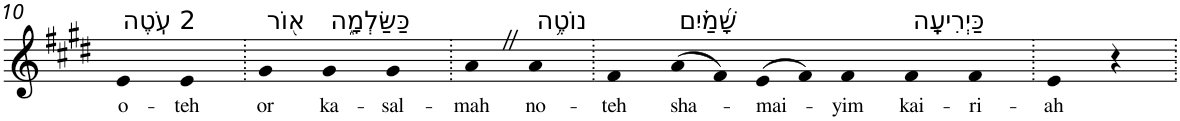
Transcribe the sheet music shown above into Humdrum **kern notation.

**kern	**text
*part1	*part1
*staff1	*staff1
*I"Piano	*
*I'Pno	*
!!LO:PB:g=z
*clefG2	*
*k[f#c#g#d#]	*
*E:	*
=10	=10
!LO:TX:a:t=2 עֹֽטֶה	!
!	!LO:LY:b
4e	o-
!	!LO:LY:b
4e	-teh
=11.	=11.
!LO:TX:a:t=א֭וֹר	!
!	!LO:LY:b
4g#	or
!LO:TX:a:t=כַּשַּׂלְמָ֑ה	!
!	!LO:LY:b
4g#	ka-
!	!LO:LY:b
4g#	-sal-
=12.	=12.
!	!LO:LY:b
4aZ	-mah
!LO:TX:a:t=נוֹטֶ֥ה	!
!	!LO:LY:b
4a	no-
=13.	=13.
!	!LO:LY:b
4f#	-teh
!LO:TX:a:t=שָׁ֝מַ֗יִם	!
!	!LO:LY:b
(>8a	sha-
8f#)	.
!	!LO:LY:b
(>8e	-mai-
8f#)	.
!	!LO:LY:b
4f#	-yim
!LO:TX:a:t=כַּיְרִיעָֽה	!
!	!LO:LY:b
4f#	kai-
!	!LO:LY:b
4f#	-ri-
=14.	=14.
!	!LO:LY:b
4e	-ah
4r	.
=.	=.
*-	*-
